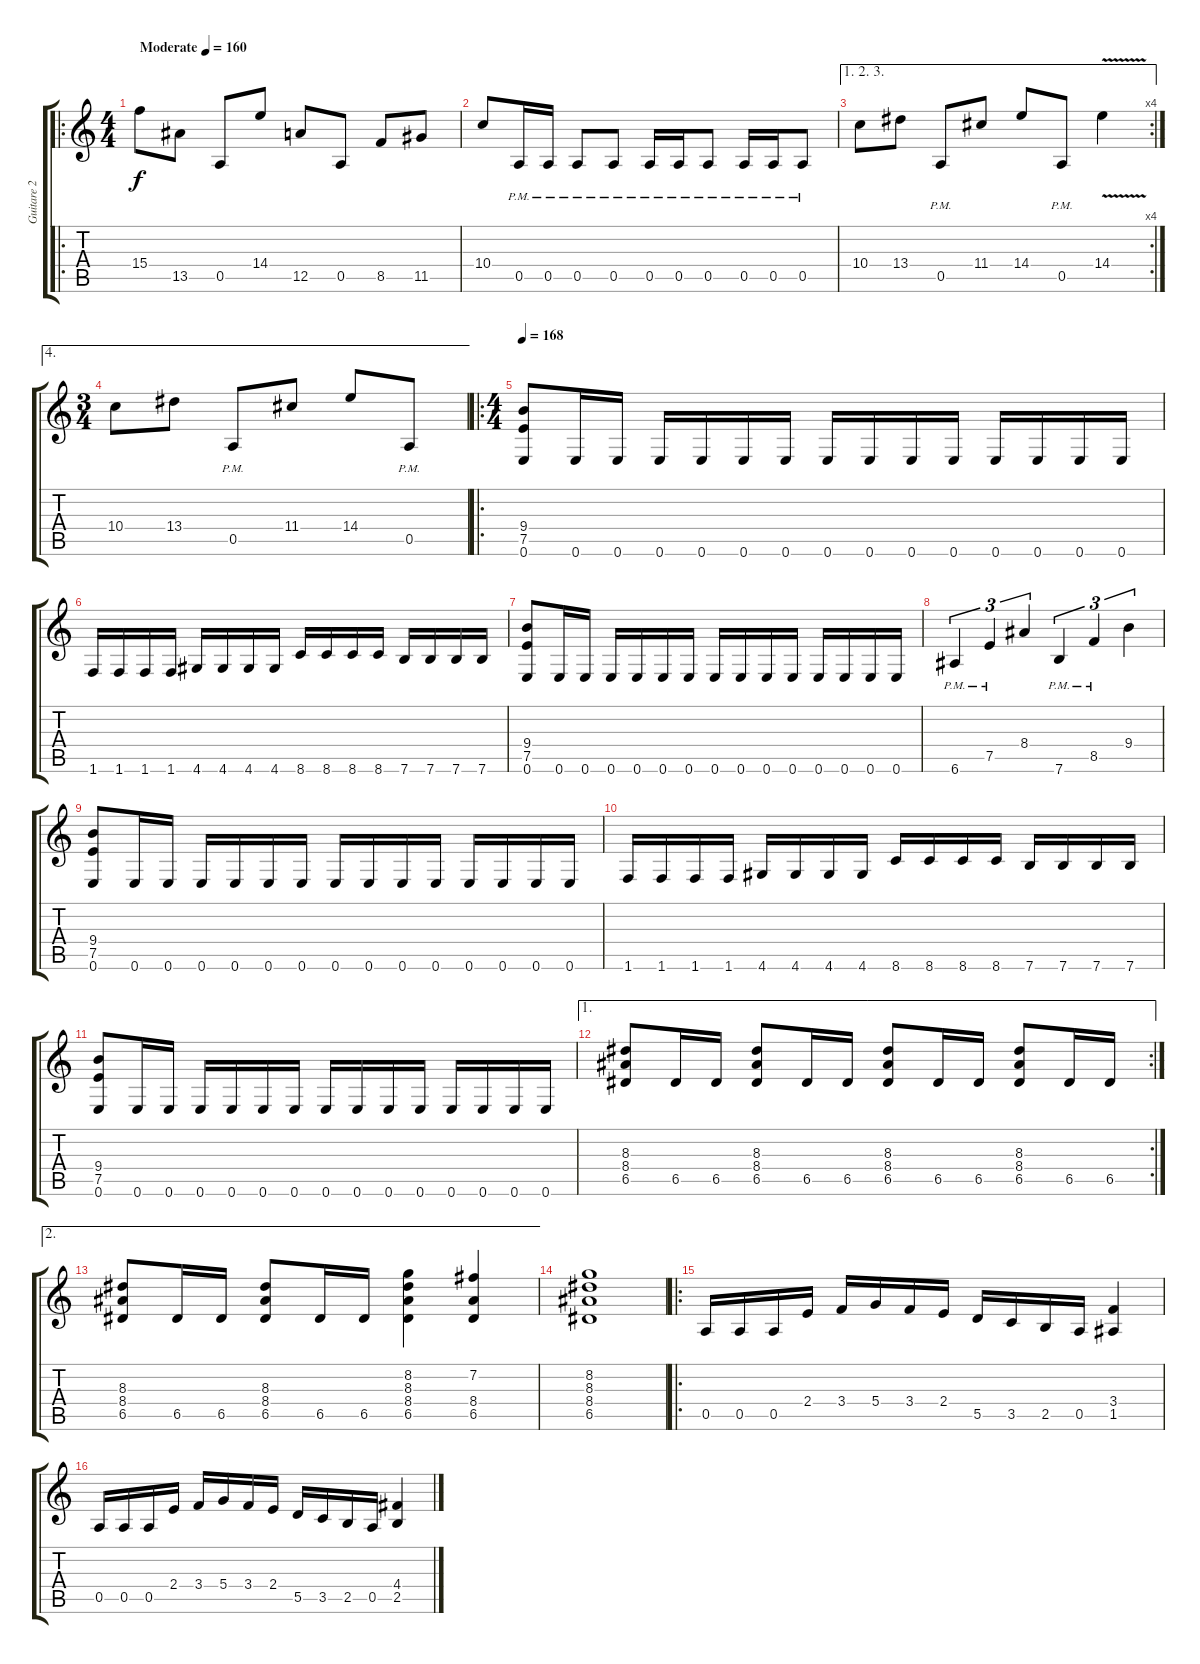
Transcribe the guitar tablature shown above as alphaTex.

\track ("Guitare 2" "Guitare 2") {instrument distortionguitar}
\staff {score tabs}
\tuning (E4 B3 G3 D3 A2 E2) {hide}
\ro
\ts (4 4)
\tempo (160 "Moderate")
\clef g2
\ks c
15.4.8{dy f instrument distortionguitar} 13.5.8 0.5.8 14.4.8 12.5.8 0.5.8 8.5.8 11.5.8 |
10.4.8 0.5{pm}.16 0.5{pm}.16 0.5{pm}.8 0.5{pm}.8 0.5{pm}.16 0.5{pm}.16 0.5{pm}.8 0.5{pm}.16 0.5{pm}.16 0.5{pm}.8 |
\ae (1 2 3)
\rc 4
10.4.8 13.4.8 0.5{pm}.8 11.4.8 14.4.8 0.5{pm}.8 14.4{v}.4 |
\ae 4
\ts (3 4)
10.4.8 13.4.8 0.5{pm}.8 11.4.8 14.4.8 0.5{pm}.8 |
\ro
\ts (4 4)
\tempo 168
(9.4 7.5 0.6).8 0.6.16 0.6.16 0.6.16 0.6.16 0.6.16 0.6.16 0.6.16 0.6.16 0.6.16 0.6.16 0.6.16 0.6.16 0.6.16 0.6.16 |
1.6.16 1.6.16 1.6.16 1.6.16 4.6.16 4.6.16 4.6.16 4.6.16 8.6.16 8.6.16 8.6.16 8.6.16 7.6.16 7.6.16 7.6.16 7.6.16 |
(9.4 7.5 0.6).8 0.6.16 0.6.16 0.6.16 0.6.16 0.6.16 0.6.16 0.6.16 0.6.16 0.6.16 0.6.16 0.6.16 0.6.16 0.6.16 0.6.16 |
6.6{pm}.4{tu (3 2)} 7.5{pm}.4{tu (3 2)} 8.4.4{tu (3 2)} 7.6{pm}.4{tu (3 2)} 8.5{pm}.4{tu (3 2)} 9.4.4{tu (3 2)} |
(9.4 7.5 0.6).8 0.6.16 0.6.16 0.6.16 0.6.16 0.6.16 0.6.16 0.6.16 0.6.16 0.6.16 0.6.16 0.6.16 0.6.16 0.6.16 0.6.16 |
1.6.16 1.6.16 1.6.16 1.6.16 4.6.16 4.6.16 4.6.16 4.6.16 8.6.16 8.6.16 8.6.16 8.6.16 7.6.16 7.6.16 7.6.16 7.6.16 |
(9.4 7.5 0.6).8 0.6.16 0.6.16 0.6.16 0.6.16 0.6.16 0.6.16 0.6.16 0.6.16 0.6.16 0.6.16 0.6.16 0.6.16 0.6.16 0.6.16 |
\ae 1
\rc 2
(8.3 8.4 6.5).8 6.5.16 6.5.16 (8.3 8.4 6.5).8 6.5.16 6.5.16 (8.3 8.4 6.5).8 6.5.16 6.5.16 (8.3 8.4 6.5).8 6.5.16 6.5.16 |
\ae 2
(8.3 8.4 6.5).8 6.5.16 6.5.16 (8.3 8.4 6.5).8 6.5.16 6.5.16 (8.2 8.3 8.4 6.5).4 (7.2 8.4 6.5).4 |
(8.2 8.3 8.4 6.5).1 |
\ro
0.5.16 0.5.16 0.5.16 2.4.16 3.4.16 5.4.16 3.4.16 2.4.16 5.5.16 3.5.16 2.5.16 0.5.16 (3.4 1.5).4 |
0.5.16 0.5.16 0.5.16 2.4.16 3.4.16 5.4.16 3.4.16 2.4.16 5.5.16 3.5.16 2.5.16 0.5.16 (4.4 2.5).4
